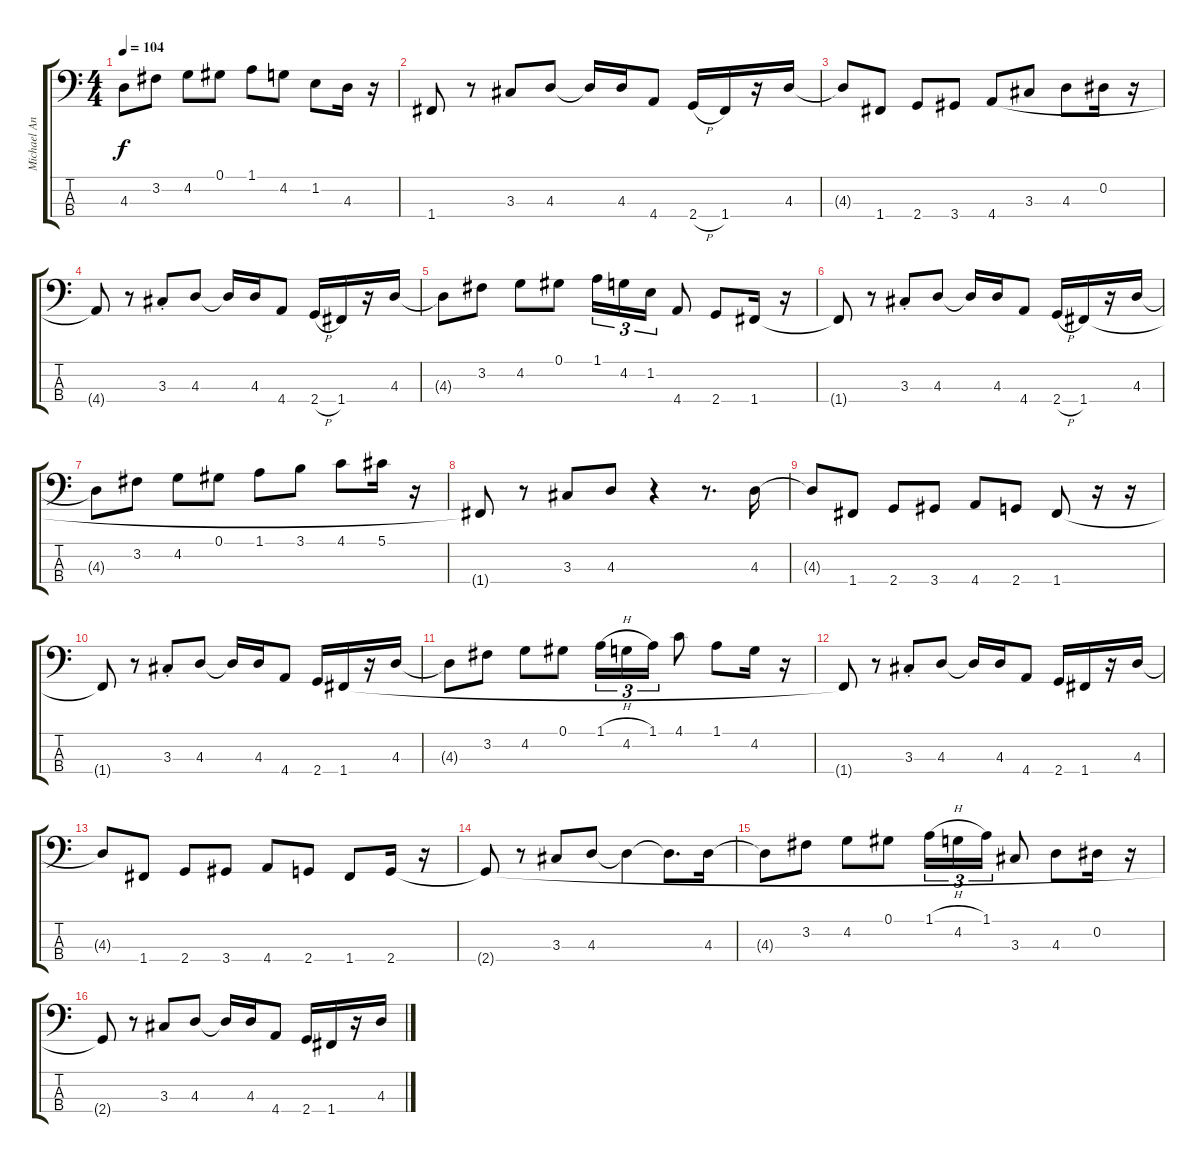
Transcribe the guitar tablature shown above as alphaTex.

\track ("Michael Anthony" "Michael An") {instrument electricbasspick}
\staff {score tabs}
\tuning (Ab2 Eb2 Bb1 F1) {hide}
\ts (4 4)
\tempo 104
\clef f4
\ks c
4.3{t}.8{dy f} 3.2.8 4.2.8 0.1.8 1.1.8 4.2.8 1.2.8 4.3.16 r.16 |
1.4{t}.8 r.8 3.3.8 4.3.8 4.3{t}.16 4.3.16 4.4.8 2.4{h}.16 1.4.16 r.16 4.3.16 |
4.3{t}.8 1.4.8 2.4.8 3.4.8 4.4.8 3.3.8 4.3.8 0.2.16 r.16 |
4.4{t}.8 r.8 3.3{st}.8 4.3.8 4.3{t}.16 4.3.16 4.4.8 2.4{h}.16 1.4.16 r.16 4.3.16 |
4.3{t}.8 3.2.8 4.2.8 0.1.8 1.1.16{tu (3 2)} 4.2.16{tu (3 2)} 1.2.16{tu (3 2)} 4.4.8 2.4.8 1.4.16 r.16 |
1.4{t}.8 r.8 3.3{st}.8 4.3.8 4.3{t}.16 4.3.16 4.4.8 2.4{h}.16 1.4.16 r.16 4.3.16 |
4.3{t}.8 3.2.8 4.2.8 0.1.8 1.1.8 3.1.8 4.1.8 5.1.16 r.16 |
1.4{t}.8 r.8 3.3.8 4.3.8 r.4 r.8{d} 4.3.16 |
4.3{t}.8 1.4.8 2.4.8 3.4.8 4.4.8 2.4.8 1.4.8 r.16 r.16 |
1.4{t}.8 r.8 3.3{st}.8 4.3.8 4.3{t}.16 4.3.16 4.4.8 2.4.16 1.4.16 r.16 4.3.16 |
4.3{t}.8 3.2.8 4.2.8 0.1.8 1.1{h}.16{tu (3 2)} 4.2.16{tu (3 2)} 1.1.16{tu (3 2)} 4.1.8 1.1.8 4.2.16 r.16 |
1.4{t}.8 r.8 3.3{st}.8 4.3.8 4.3{t}.16 4.3.16 4.4.8 2.4.16 1.4.16 r.16 4.3.16 |
4.3{t}.8 1.4.8 2.4.8 3.4.8 4.4.8 2.4.8 1.4.8 2.4.16 r.16 |
2.4{t}.8 r.8 3.3.8 4.3.8 4.3{t}.4 4.3{t}.8{d} 4.3.16 |
4.3{t}.8 3.2.8 4.2.8 0.1.8 1.1{h}.16{tu (3 2)} 4.2.16{tu (3 2)} 1.1.16{tu (3 2)} 3.3.8 4.3.8 0.2.16 r.16 |
2.4{t}.8 r.8 3.3.8 4.3.8 4.3{t}.16 4.3.16 4.4.8 2.4.16 1.4.16 r.16 4.3.16
